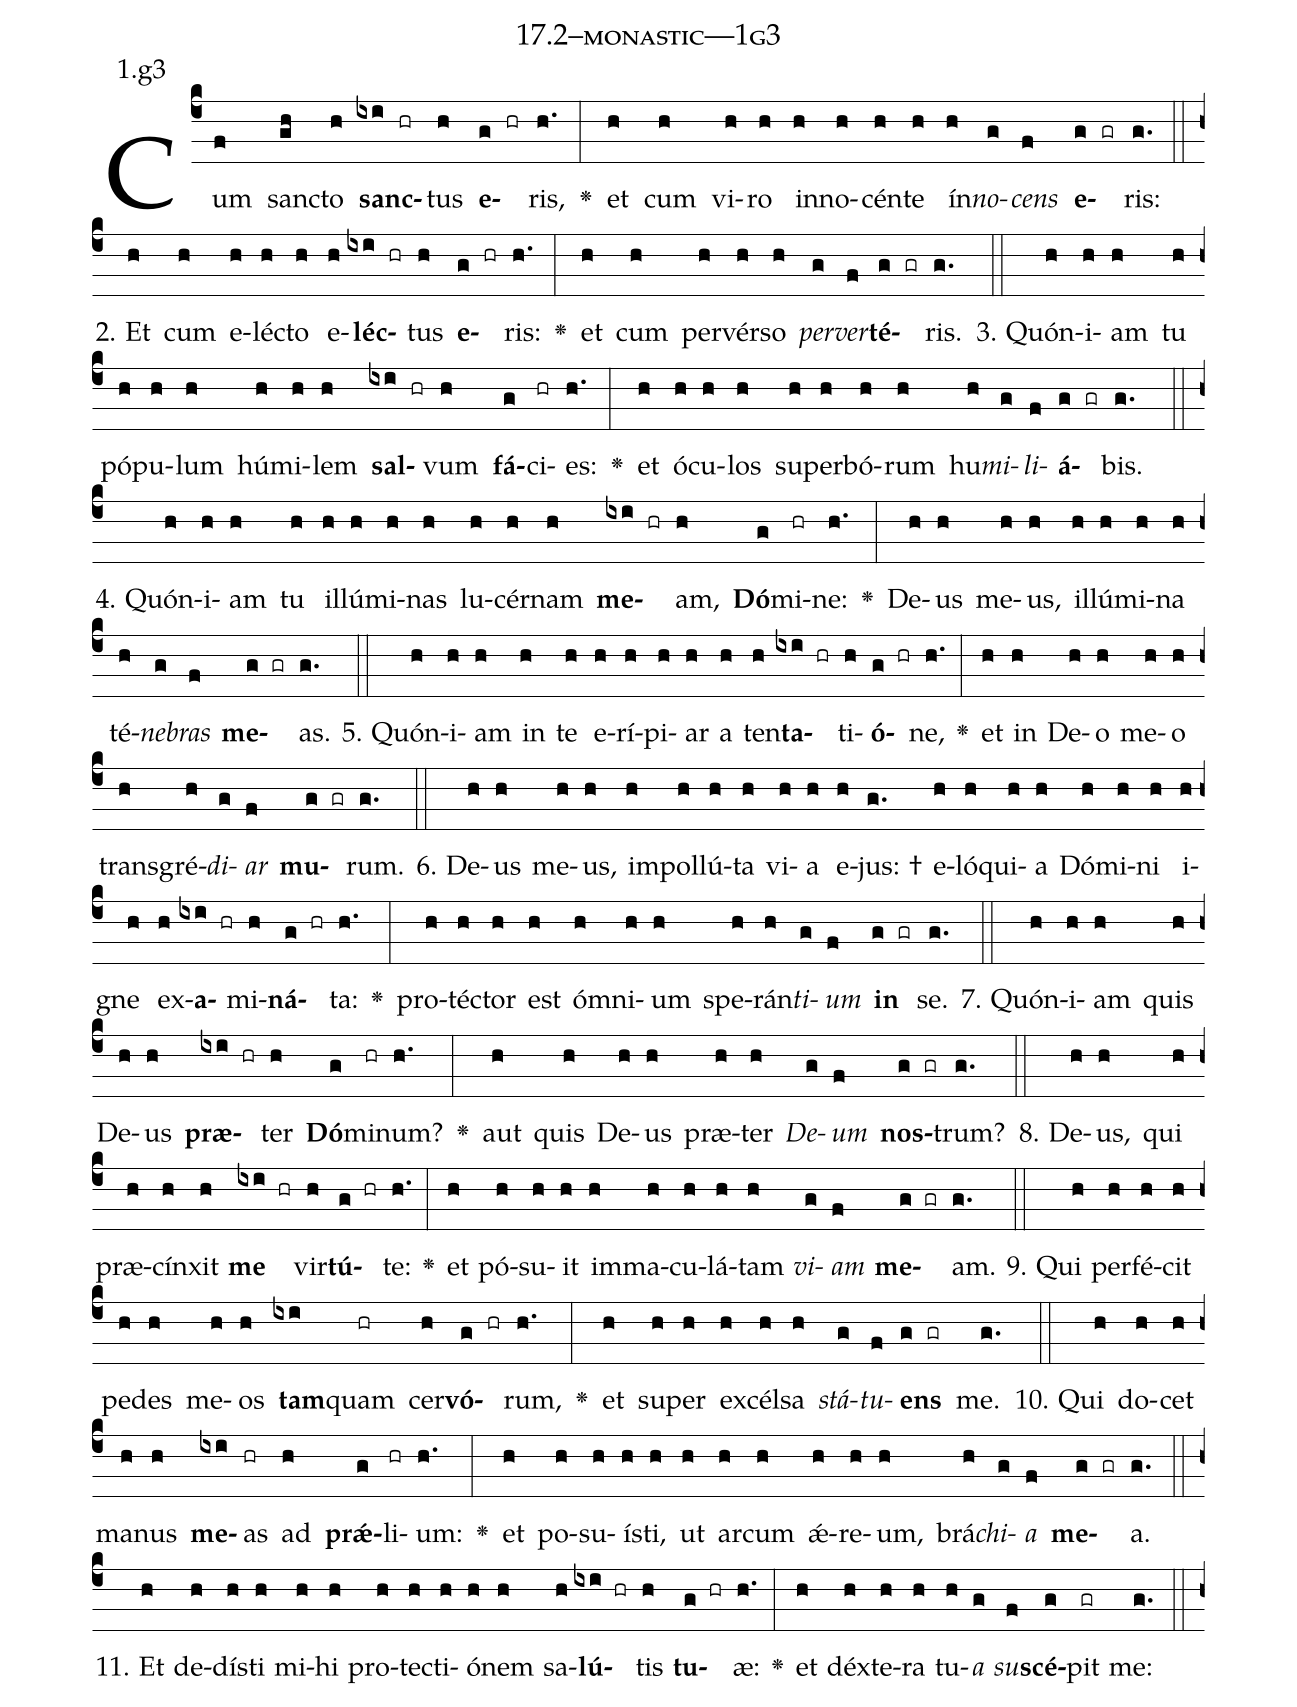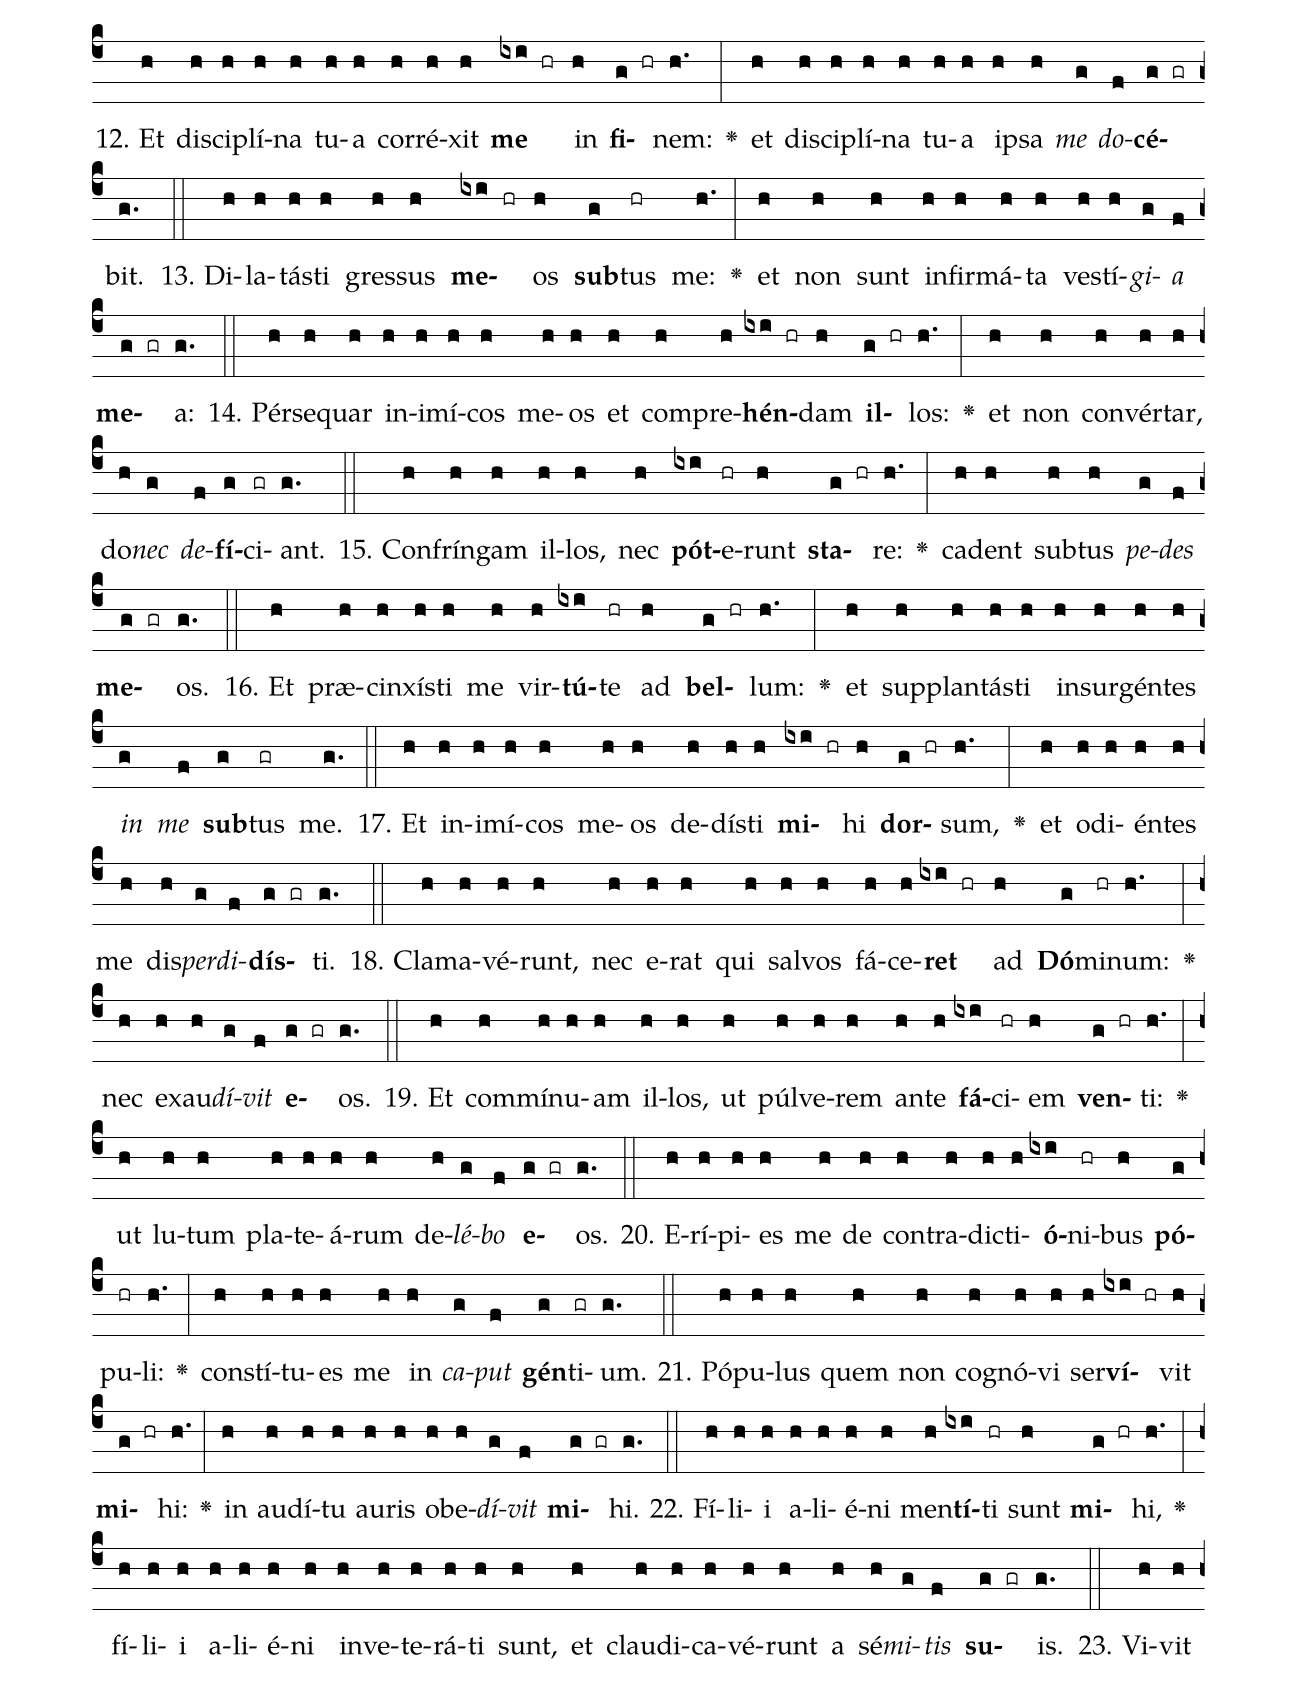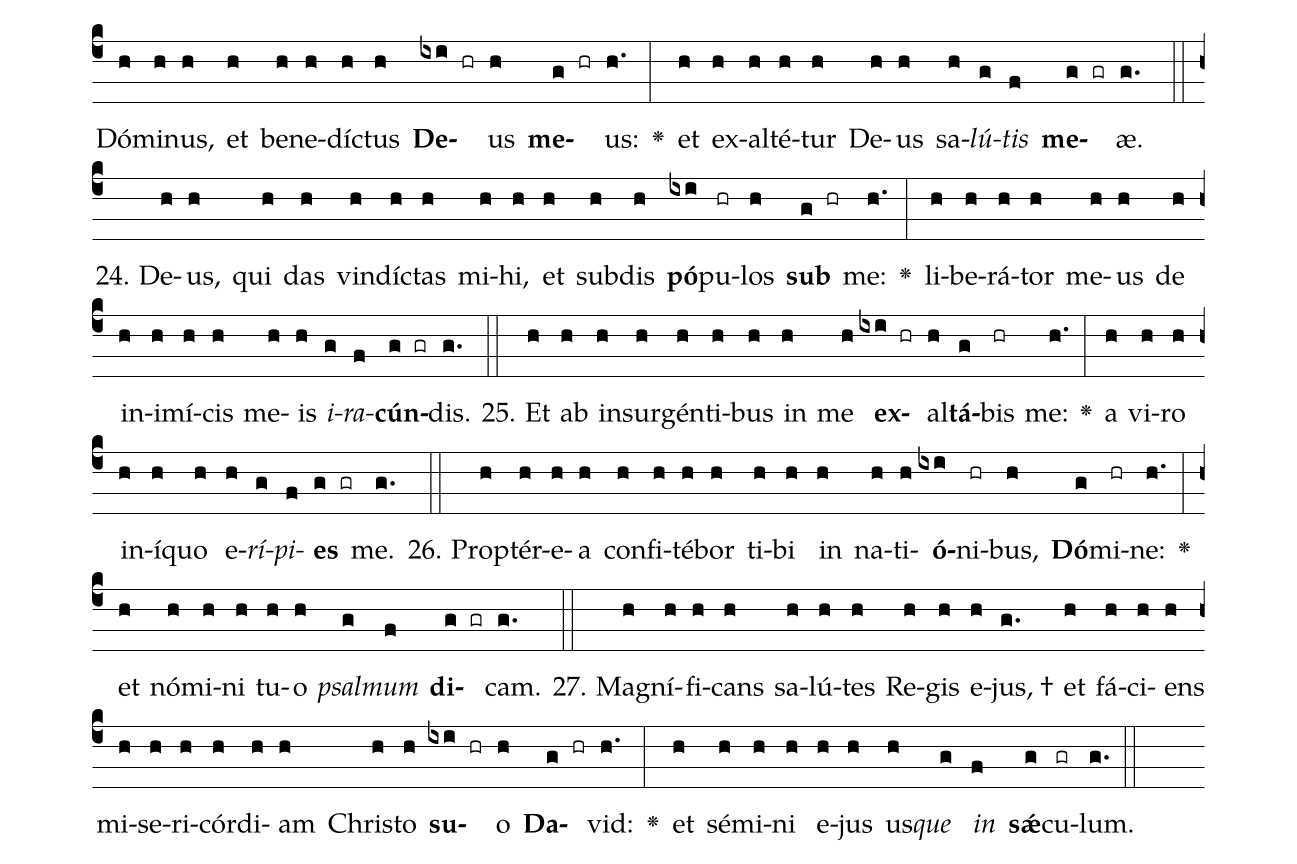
name: 17.2--monastic---1g3;
annotation: 1.g3;
%%
(c4)Cum(f) sanc(gh)to(h) <b>sanc</b>(ixi hr)tus(h) <b>e</b>(g hr)ris,(h.) <v>\greheightstar</v>(:) et(h) cum(h) vi(h)ro(h) in(h)no(h)cén(h)te(h) ín(h)<i>no</i>(g)<i>cens</i>(f) <b>e</b>(g gr)ris:(g.) (::)
2. Et(h) cum(h) e(h)léc(h)to(h) e(h)<b>léc</b>(ixi hr)tus(h) <b>e</b>(g hr)ris:(h.) <v>\greheightstar</v>(:) et(h) cum(h) per(h)vér(h)so(h) <i>per</i>(g)<i>ver</i>(f)<b>té</b>(g gr)ris.(g.) (::)
3. Quón(h)i(h)am(h) tu(h) pó(h)pu(h)lum(h) hú(h)mi(h)lem(h) <b>sal</b>(ixi hr)vum(h) <b>fá</b>(g)ci(hr)es:(h.) <v>\greheightstar</v>(:) et(h) ó(h)cu(h)los(h) su(h)per(h)bó(h)rum(h) hu(h)<i>mi</i>(g)<i>li</i>(f)<b>á</b>(g gr)bis.(g.) (::)
4. Quón(h)i(h)am(h) tu(h) il(h)lú(h)mi(h)nas(h) lu(h)cér(h)nam(h) <b>me</b>(ixi hr)am,(h) <b>Dó</b>(g)mi(hr)ne:(h.) <v>\greheightstar</v>(:) De(h)us(h) me(h)us,(h) il(h)lú(h)mi(h)na(h) té(h)<i>ne</i>(g)<i>bras</i>(f) <b>me</b>(g gr)as.(g.) (::)
5. Quón(h)i(h)am(h) in(h) te(h) e(h)rí(h)pi(h)ar(h) a(h) ten(h)<b>ta</b>(ixi hr)ti(h)<b>ó</b>(g hr)ne,(h.) <v>\greheightstar</v>(:) et(h) in(h) De(h)o(h) me(h)o(h) trans(h)gré(h)<i>di</i>(g)<i>ar</i>(f) <b>mu</b>(g gr)rum.(g.) (::)
6. De(h)us(h) me(h)us,(h) im(h)pol(h)lú(h)ta(h) vi(h)a(h) e(h)jus: †(g.) e(h)ló(h)qui(h)a(h) Dó(h)mi(h)ni(h) i(h)gne(h) ex(h)<b>a</b>(ixi hr)mi(h)<b>ná</b>(g hr)ta:(h.) <v>\greheightstar</v>(:) pro(h)téc(h)tor(h) est(h) óm(h)ni(h)um(h) spe(h)rán(h)<i>ti</i>(g)<i>um</i>(f) <b>in</b>(g gr) se.(g.) (::)
7. Quón(h)i(h)am(h) quis(h) De(h)us(h) <b>præ</b>(ixi hr)ter(h) <b>Dó</b>(g)mi(hr)num?(h.) <v>\greheightstar</v>(:) aut(h) quis(h) De(h)us(h) præ(h)ter(h) <i>De</i>(g)<i>um</i>(f) <b>nos</b>(g gr)trum?(g.) (::)
8. De(h)us,(h) qui(h) præ(h)cín(h)xit(h) <b>me</b>(ixi hr) vir(h)<b>tú</b>(g hr)te:(h.) <v>\greheightstar</v>(:) et(h) pó(h)su(h)it(h) im(h)ma(h)cu(h)lá(h)tam(h) <i>vi</i>(g)<i>am</i>(f) <b>me</b>(g gr)am.(g.) (::)
9. Qui(h) per(h)fé(h)cit(h) pe(h)des(h) me(h)os(h) <b>tam</b>(ixi)quam(hr) cer(h)<b>vó</b>(g hr)rum,(h.) <v>\greheightstar</v>(:) et(h) su(h)per(h) ex(h)cél(h)sa(h) <i>stá</i>(g)<i>tu</i>(f)<b>ens</b>(g gr) me.(g.) (::)
10. Qui(h) do(h)cet(h) ma(h)nus(h) <b>me</b>(ixi)as(hr) ad(h) <b>prǽ</b>(g)li(hr)um:(h.) <v>\greheightstar</v>(:) et(h) po(h)su(h)ís(h)ti,(h) ut(h) ar(h)cum(h) ǽ(h)re(h)um,(h) brá(h)<i>chi</i>(g)<i>a</i>(f) <b>me</b>(g gr)a.(g.) (::)
11. Et(h) de(h)dís(h)ti(h) mi(h)hi(h) pro(h)tec(h)ti(h)ó(h)nem(h) sa(h)<b>lú</b>(ixi hr)tis(h) <b>tu</b>(g hr)æ:(h.) <v>\greheightstar</v>(:) et(h) déx(h)te(h)ra(h) tu(h)<i>a</i>(g) <i>su</i>(f)<b>scé</b>(g)pit(gr) me:(g.) (::)
12. Et(h) di(h)sci(h)plí(h)na(h) tu(h)a(h) cor(h)ré(h)xit(h) <b>me</b>(ixi hr) in(h) <b>fi</b>(g hr)nem:(h.) <v>\greheightstar</v>(:) et(h) di(h)sci(h)plí(h)na(h) tu(h)a(h) ip(h)sa(h) <i>me</i>(g) <i>do</i>(f)<b>cé</b>(g gr)bit.(g.) (::)
13. Di(h)la(h)tás(h)ti(h) gres(h)sus(h) <b>me</b>(ixi hr)os(h) <b>sub</b>(g)tus(hr) me:(h.) <v>\greheightstar</v>(:) et(h) non(h) sunt(h) in(h)fir(h)má(h)ta(h) ves(h)tí(h)<i>gi</i>(g)<i>a</i>(f) <b>me</b>(g gr)a:(g.) (::)
14. Pér(h)se(h)quar(h) in(h)i(h)mí(h)cos(h) me(h)os(h) et(h) com(h)pre(h)<b>hén</b>(ixi hr)dam(h) <b>il</b>(g hr)los:(h.) <v>\greheightstar</v>(:) et(h) non(h) con(h)vér(h)tar,(h) do(h)<i>nec</i>(g) <i>de</i>(f)<b>fí</b>(g)ci(gr)ant.(g.) (::)
15. Con(h)frín(h)gam(h) il(h)los,(h) nec(h) <b>pót</b>(ixi)e(hr)runt(h) <b>sta</b>(g hr)re:(h.) <v>\greheightstar</v>(:) ca(h)dent(h) sub(h)tus(h) <i>pe</i>(g)<i>des</i>(f) <b>me</b>(g gr)os.(g.) (::)
16. Et(h) præ(h)cin(h)xís(h)ti(h) me(h) vir(h)<b>tú</b>(ixi)te(hr) ad(h) <b>bel</b>(g hr)lum:(h.) <v>\greheightstar</v>(:) et(h) sup(h)plan(h)tás(h)ti(h) in(h)sur(h)gén(h)tes(h) <i>in</i>(g) <i>me</i>(f) <b>sub</b>(g)tus(gr) me.(g.) (::)
17. Et(h) in(h)i(h)mí(h)cos(h) me(h)os(h) de(h)dís(h)ti(h) <b>mi</b>(ixi hr)hi(h) <b>dor</b>(g hr)sum,(h.) <v>\greheightstar</v>(:) et(h) o(h)di(h)én(h)tes(h) me(h) dis(h)<i>per</i>(g)<i>di</i>(f)<b>dís</b>(g gr)ti.(g.) (::)
18. Cla(h)ma(h)vé(h)runt,(h) nec(h) e(h)rat(h) qui(h) sal(h)vos(h) fá(h)ce(h)<b>ret</b>(ixi hr) ad(h) <b>Dó</b>(g)mi(hr)num:(h.) <v>\greheightstar</v>(:) nec(h) ex(h)au(h)<i>dí</i>(g)<i>vit</i>(f) <b>e</b>(g gr)os.(g.) (::)
19. Et(h) com(h)mí(h)nu(h)am(h) il(h)los,(h) ut(h) púl(h)ve(h)rem(h) an(h)te(h) <b>fá</b>(ixi)ci(hr)em(h) <b>ven</b>(g hr)ti:(h.) <v>\greheightstar</v>(:) ut(h) lu(h)tum(h) pla(h)te(h)á(h)rum(h) de(h)<i>lé</i>(g)<i>bo</i>(f) <b>e</b>(g gr)os.(g.) (::)
20. E(h)rí(h)pi(h)es(h) me(h) de(h) con(h)tra(h)dic(h)ti(h)<b>ó</b>(ixi)ni(hr)bus(h) <b>pó</b>(g)pu(hr)li:(h.) <v>\greheightstar</v>(:) con(h)stí(h)tu(h)es(h) me(h) in(h) <i>ca</i>(g)<i>put</i>(f) <b>gén</b>(g)ti(gr)um.(g.) (::)
21. Pó(h)pu(h)lus(h) quem(h) non(h) co(h)gnó(h)vi(h) ser(h)<b>ví</b>(ixi hr)vit(h) <b>mi</b>(g hr)hi:(h.) <v>\greheightstar</v>(:) in(h) au(h)dí(h)tu(h) au(h)ris(h) ob(h)e(h)<i>dí</i>(g)<i>vit</i>(f) <b>mi</b>(g gr)hi.(g.) (::)
22. Fí(h)li(h)i(h) a(h)li(h)é(h)ni(h) men(h)<b>tí</b>(ixi)ti(hr) sunt(h) <b>mi</b>(g hr)hi,(h.) <v>\greheightstar</v>(:) fí(h)li(h)i(h) a(h)li(h)é(h)ni(h) in(h)ve(h)te(h)rá(h)ti(h) sunt,(h) et(h) clau(h)di(h)ca(h)vé(h)runt(h) a(h) sé(h)<i>mi</i>(g)<i>tis</i>(f) <b>su</b>(g gr)is.(g.) (::)
23. Vi(h)vit(h) Dó(h)mi(h)nus,(h) et(h) be(h)ne(h)díc(h)tus(h) <b>De</b>(ixi hr)us(h) <b>me</b>(g hr)us:(h.) <v>\greheightstar</v>(:) et(h) ex(h)al(h)té(h)tur(h) De(h)us(h) sa(h)<i>lú</i>(g)<i>tis</i>(f) <b>me</b>(g gr)æ.(g.) (::)
24. De(h)us,(h) qui(h) das(h) vin(h)díc(h)tas(h) mi(h)hi,(h) et(h) sub(h)dis(h) <b>pó</b>(ixi)pu(hr)los(h) <b>sub</b>(g hr) me:(h.) <v>\greheightstar</v>(:) li(h)be(h)rá(h)tor(h) me(h)us(h) de(h) in(h)i(h)mí(h)cis(h) me(h)is(h) <i>i</i>(g)<i>ra</i>(f)<b>cún</b>(g gr)dis.(g.) (::)
25. Et(h) ab(h) in(h)sur(h)gén(h)ti(h)bus(h) in(h) me(h) <b>ex</b>(ixi hr)al(h)<b>tá</b>(g)bis(hr) me:(h.) <v>\greheightstar</v>(:) a(h) vi(h)ro(h) in(h)í(h)quo(h) e(h)<i>rí</i>(g)<i>pi</i>(f)<b>es</b>(g gr) me.(g.) (::)
26. Prop(h)tér(h)e(h)a(h) con(h)fi(h)té(h)bor(h) ti(h)bi(h) in(h) na(h)ti(h)<b>ó</b>(ixi)ni(hr)bus,(h) <b>Dó</b>(g)mi(hr)ne:(h.) <v>\greheightstar</v>(:) et(h) nó(h)mi(h)ni(h) tu(h)o(h) <i>psal</i>(g)<i>mum</i>(f) <b>di</b>(g gr)cam.(g.) (::)
27. Ma(h)gní(h)fi(h)cans(h) sa(h)lú(h)tes(h) Re(h)gis(h) e(h)jus, †(g.) et(h) fá(h)ci(h)ens(h) mi(h)se(h)ri(h)cór(h)di(h)am(h) Chris(h)to(h) <b>su</b>(ixi hr)o(h) <b>Da</b>(g hr)vid:(h.) <v>\greheightstar</v>(:) et(h) sé(h)mi(h)ni(h) e(h)jus(h) us(h)<i>que</i>(g) <i>in</i>(f) <b>sǽ</b>(g)cu(gr)lum.(g.) (::)
